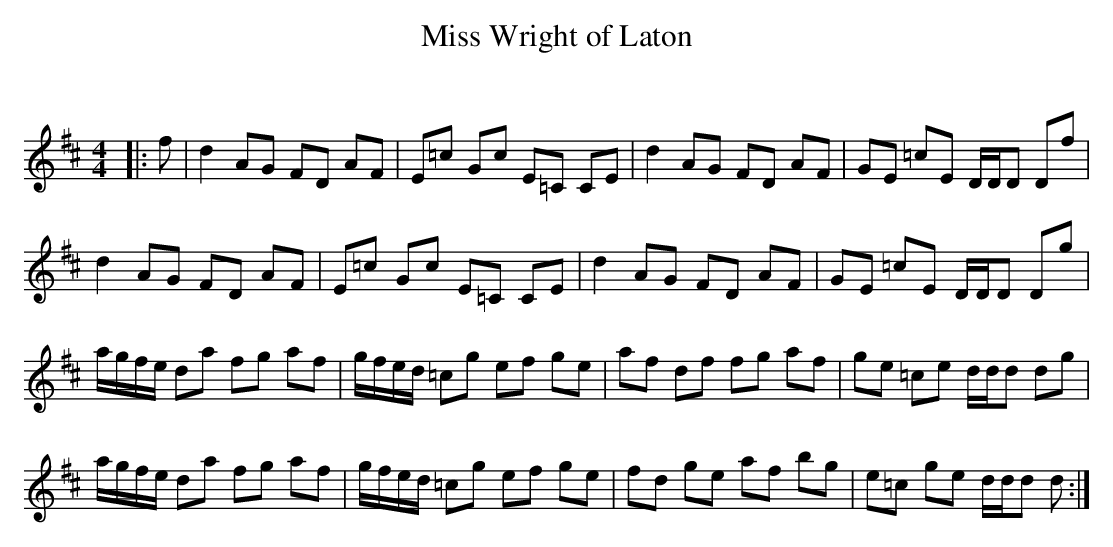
X:1
T: Miss Wright of Laton
C:
Q: 232
K:D
M:4/4
L:1/8
|:f|d2 AG FD AF|E=c Gc E=C CE|d2 AG FD AF|GE =cE D1/2D1/2D Df|
d2 AG FD AF|E=c Gc E=C CE|d2 AG FD AF|GE =cE D1/2D1/2D Dg|
a1/2g1/2f1/2e1/2 da fg af|g1/2f1/2e1/2d1/2 =cg ef ge|af df fg af|ge =ce d1/2d1/2d dg|
a1/2g1/2f1/2e1/2 da fg af|g1/2f1/2e1/2d1/2 =cg ef ge|fd ge af bg|e=c ge d1/2d1/2d d:|
